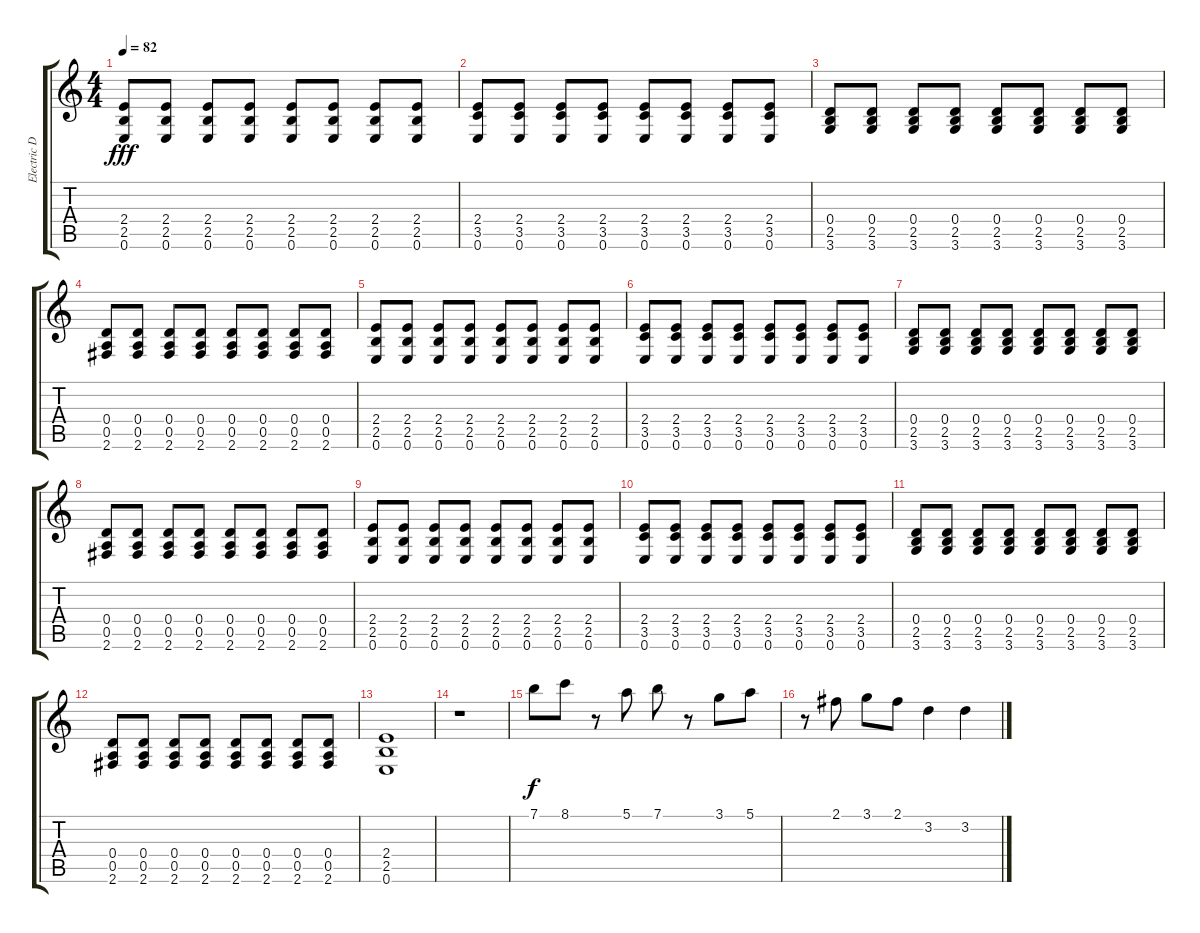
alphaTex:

\track ("Electric Distorted" "Electric D") {instrument overdrivenguitar}
\staff {score tabs}
\tuning (E4 B3 G3 D3 A2 E2) {hide}
\ts (4 4)
\tempo 82
\clef g2
\ks c
(2.4 2.5 0.6).8{dy fff} (2.4 2.5 0.6).8 (2.4 2.5 0.6).8 (2.4 2.5 0.6).8 (2.4 2.5 0.6).8 (2.4 2.5 0.6).8 (2.4 2.5 0.6).8 (2.4 2.5 0.6).8 |
(2.4 3.5 0.6).8 (2.4 3.5 0.6).8 (2.4 3.5 0.6).8 (2.4 3.5 0.6).8 (2.4 3.5 0.6).8 (2.4 3.5 0.6).8 (2.4 3.5 0.6).8 (2.4 3.5 0.6).8 |
(0.4 2.5 3.6).8 (0.4 2.5 3.6).8 (0.4 2.5 3.6).8 (0.4 2.5 3.6).8 (0.4 2.5 3.6).8 (0.4 2.5 3.6).8 (0.4 2.5 3.6).8 (0.4 2.5 3.6).8 |
(0.4 0.5 2.6).8 (0.4 0.5 2.6).8 (0.4 0.5 2.6).8 (0.4 0.5 2.6).8 (0.4 0.5 2.6).8 (0.4 0.5 2.6).8 (0.4 0.5 2.6).8 (0.4 0.5 2.6).8 |
(2.4 2.5 0.6).8 (2.4 2.5 0.6).8 (2.4 2.5 0.6).8 (2.4 2.5 0.6).8 (2.4 2.5 0.6).8 (2.4 2.5 0.6).8 (2.4 2.5 0.6).8 (2.4 2.5 0.6).8 |
(2.4 3.5 0.6).8 (2.4 3.5 0.6).8 (2.4 3.5 0.6).8 (2.4 3.5 0.6).8 (2.4 3.5 0.6).8 (2.4 3.5 0.6).8 (2.4 3.5 0.6).8 (2.4 3.5 0.6).8 |
(0.4 2.5 3.6).8 (0.4 2.5 3.6).8 (0.4 2.5 3.6).8 (0.4 2.5 3.6).8 (0.4 2.5 3.6).8 (0.4 2.5 3.6).8 (0.4 2.5 3.6).8 (0.4 2.5 3.6).8 |
(0.4 0.5 2.6).8 (0.4 0.5 2.6).8 (0.4 0.5 2.6).8 (0.4 0.5 2.6).8 (0.4 0.5 2.6).8 (0.4 0.5 2.6).8 (0.4 0.5 2.6).8 (0.4 0.5 2.6).8 |
(2.4 2.5 0.6).8 (2.4 2.5 0.6).8 (2.4 2.5 0.6).8 (2.4 2.5 0.6).8 (2.4 2.5 0.6).8 (2.4 2.5 0.6).8 (2.4 2.5 0.6).8 (2.4 2.5 0.6).8 |
(2.4 3.5 0.6).8 (2.4 3.5 0.6).8 (2.4 3.5 0.6).8 (2.4 3.5 0.6).8 (2.4 3.5 0.6).8 (2.4 3.5 0.6).8 (2.4 3.5 0.6).8 (2.4 3.5 0.6).8 |
(0.4 2.5 3.6).8 (0.4 2.5 3.6).8 (0.4 2.5 3.6).8 (0.4 2.5 3.6).8 (0.4 2.5 3.6).8 (0.4 2.5 3.6).8 (0.4 2.5 3.6).8 (0.4 2.5 3.6).8 |
(0.4 0.5 2.6).8 (0.4 0.5 2.6).8 (0.4 0.5 2.6).8 (0.4 0.5 2.6).8 (0.4 0.5 2.6).8 (0.4 0.5 2.6).8 (0.4 0.5 2.6).8 (0.4 0.5 2.6).8 |
(2.4 2.5 0.6).1 |
r.1 |
7.1.8{dy f} 8.1.8 r.8 5.1.8 7.1.8 r.8 3.1.8 5.1.8 |
r.8 2.1.8 3.1.8 2.1.8 3.2.4 3.2.4
